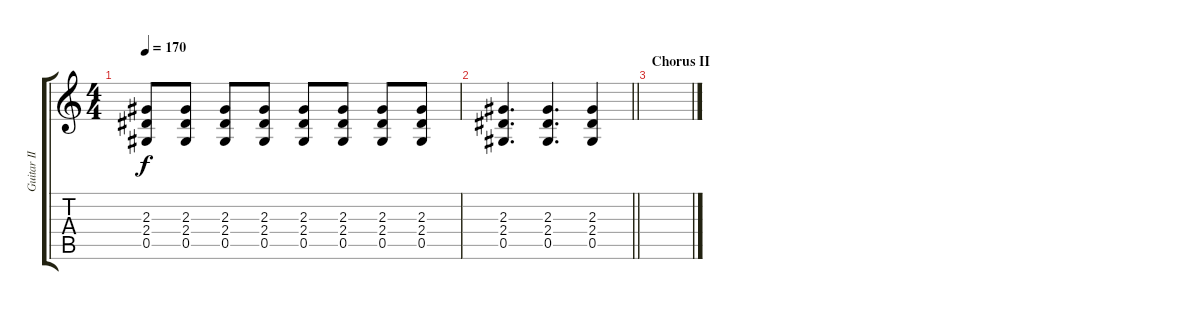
\track ("Guitar II (Slash)" "Guitar II ") {instrument distortionguitar}
\staff {score tabs}
\tuning (Eb4 Bb3 Gb3 Db3 Ab2 Eb2) {hide}
\ts (4 4)
\tempo 170
\clef g2
\ks c
(2.3 2.4 0.5).8{dy f} (2.3 2.4 0.5).8 (2.3 2.4 0.5).8 (2.3 2.4 0.5).8 (2.3 2.4 0.5).8 (2.3 2.4 0.5).8 (2.3 2.4 0.5).8 (2.3 2.4 0.5).8 |
\barLineRight lightlight
(2.3 2.4 0.5).4{d} (2.3 2.4 0.5).4{d} (2.3 2.4 0.5).4 |
\section ("" "Chorus II")
